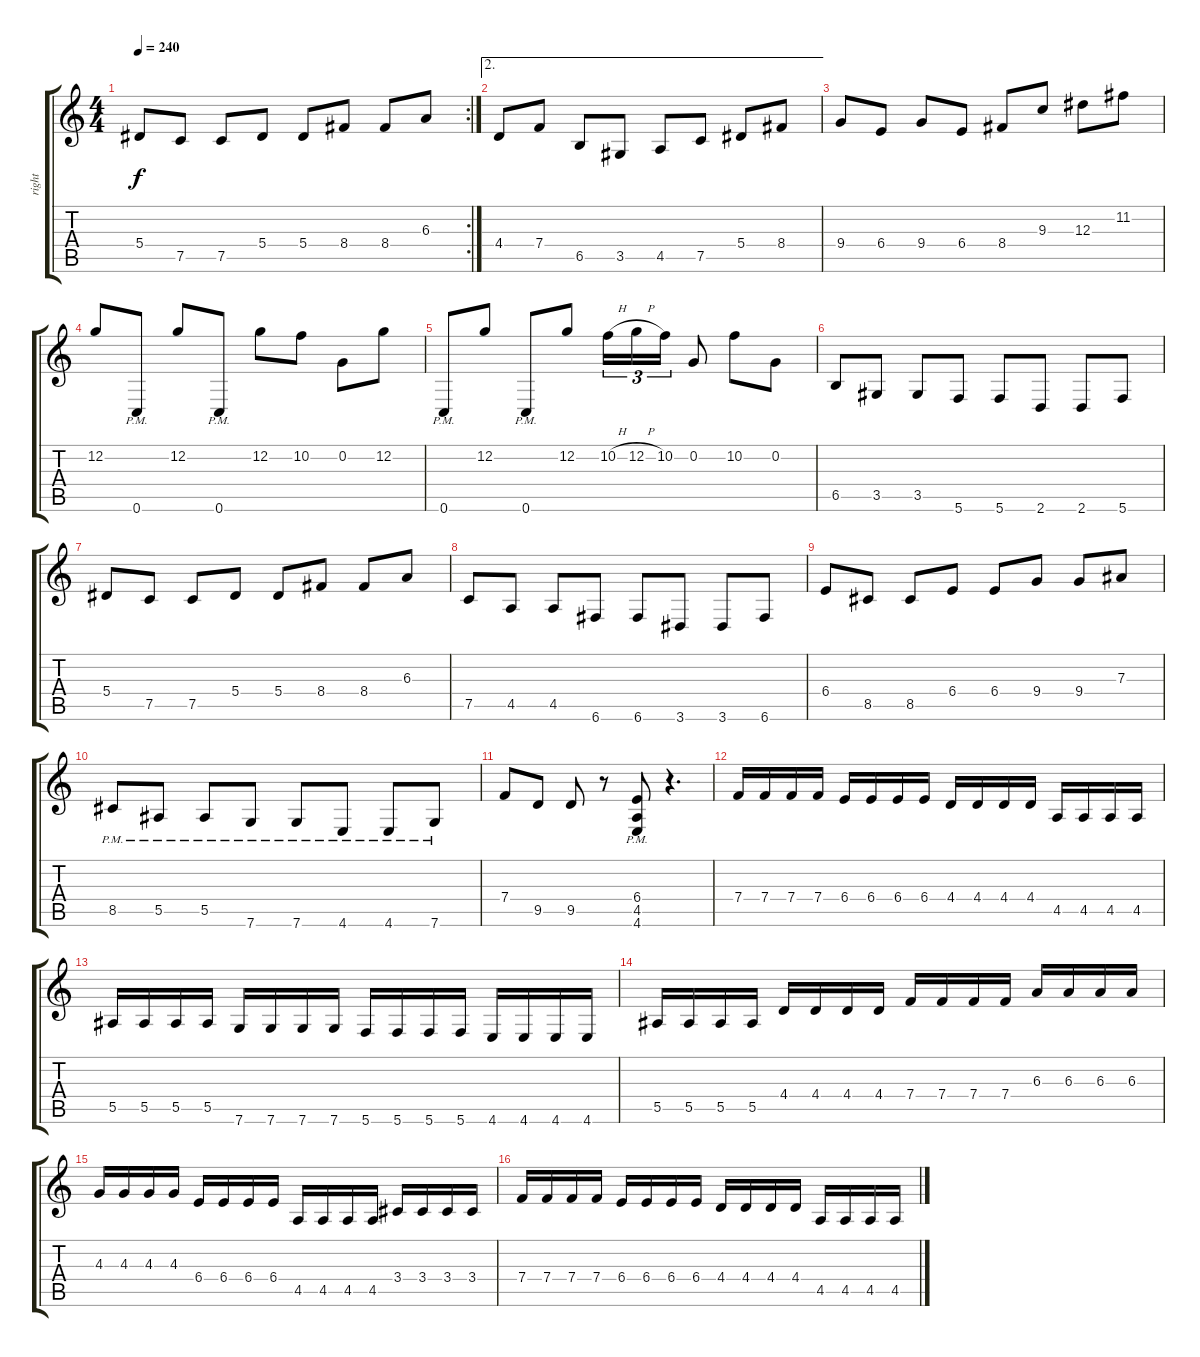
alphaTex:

\track ("right" "right") {instrument distortionguitar}
\staff {score tabs}
\tuning (C4 G3 Eb3 Bb2 F2 C2) {hide}
\rc 2
\ts (4 4)
\tempo 240
\clef g2
\ks c
5.4.8{dy f} 7.5.8 7.5.8 5.4.8 5.4.8 8.4.8 8.4.8 6.3.8 |
\ae 2
4.4.8 7.4.8 6.5.8 3.5.8 4.5.8 7.5.8 5.4.8 8.4.8 |
9.4.8 6.4.8 9.4.8 6.4.8 8.4.8 9.3.8 12.3.8 11.2.8 |
12.2.8 0.6{pm}.8 12.2.8 0.6{pm}.8 12.2.8 10.2.8 0.2.8 12.2.8 |
0.6{pm}.8 12.2.8 0.6{pm}.8 12.2.8 10.2{h}.16{tu (3 2)} 12.2{h}.16{tu (3 2)} 10.2.16{tu (3 2)} 0.2.8 10.2.8 0.2.8 |
6.5.8 3.5.8 3.5.8 5.6.8 5.6.8 2.6.8 2.6.8 5.6.8 |
5.4.8 7.5.8 7.5.8 5.4.8 5.4.8 8.4.8 8.4.8 6.3.8 |
7.5.8 4.5.8 4.5.8 6.6.8 6.6.8 3.6.8 3.6.8 6.6.8 |
6.4.8 8.5.8 8.5.8 6.4.8 6.4.8 9.4.8 9.4.8 7.3.8 |
8.5{pm}.8 5.5{pm}.8 5.5{pm}.8 7.6{pm}.8 7.6{pm}.8 4.6{pm}.8 4.6{pm}.8 7.6{pm}.8 |
7.4.8 9.5.8 9.5.8 r.8 (6.4{pm} 4.5{pm} 4.6{pm}).8 r.4{d} |
7.4.16 7.4.16 7.4.16 7.4.16 6.4.16 6.4.16 6.4.16 6.4.16 4.4.16 4.4.16 4.4.16 4.4.16 4.5.16 4.5.16 4.5.16 4.5.16 |
5.5.16 5.5.16 5.5.16 5.5.16 7.6.16 7.6.16 7.6.16 7.6.16 5.6.16 5.6.16 5.6.16 5.6.16 4.6.16 4.6.16 4.6.16 4.6.16 |
5.5.16 5.5.16 5.5.16 5.5.16 4.4.16 4.4.16 4.4.16 4.4.16 7.4.16 7.4.16 7.4.16 7.4.16 6.3.16 6.3.16 6.3.16 6.3.16 |
4.3.16 4.3.16 4.3.16 4.3.16 6.4.16 6.4.16 6.4.16 6.4.16 4.5.16 4.5.16 4.5.16 4.5.16 3.4.16 3.4.16 3.4.16 3.4.16 |
7.4.16 7.4.16 7.4.16 7.4.16 6.4.16 6.4.16 6.4.16 6.4.16 4.4.16 4.4.16 4.4.16 4.4.16 4.5.16 4.5.16 4.5.16 4.5.16
